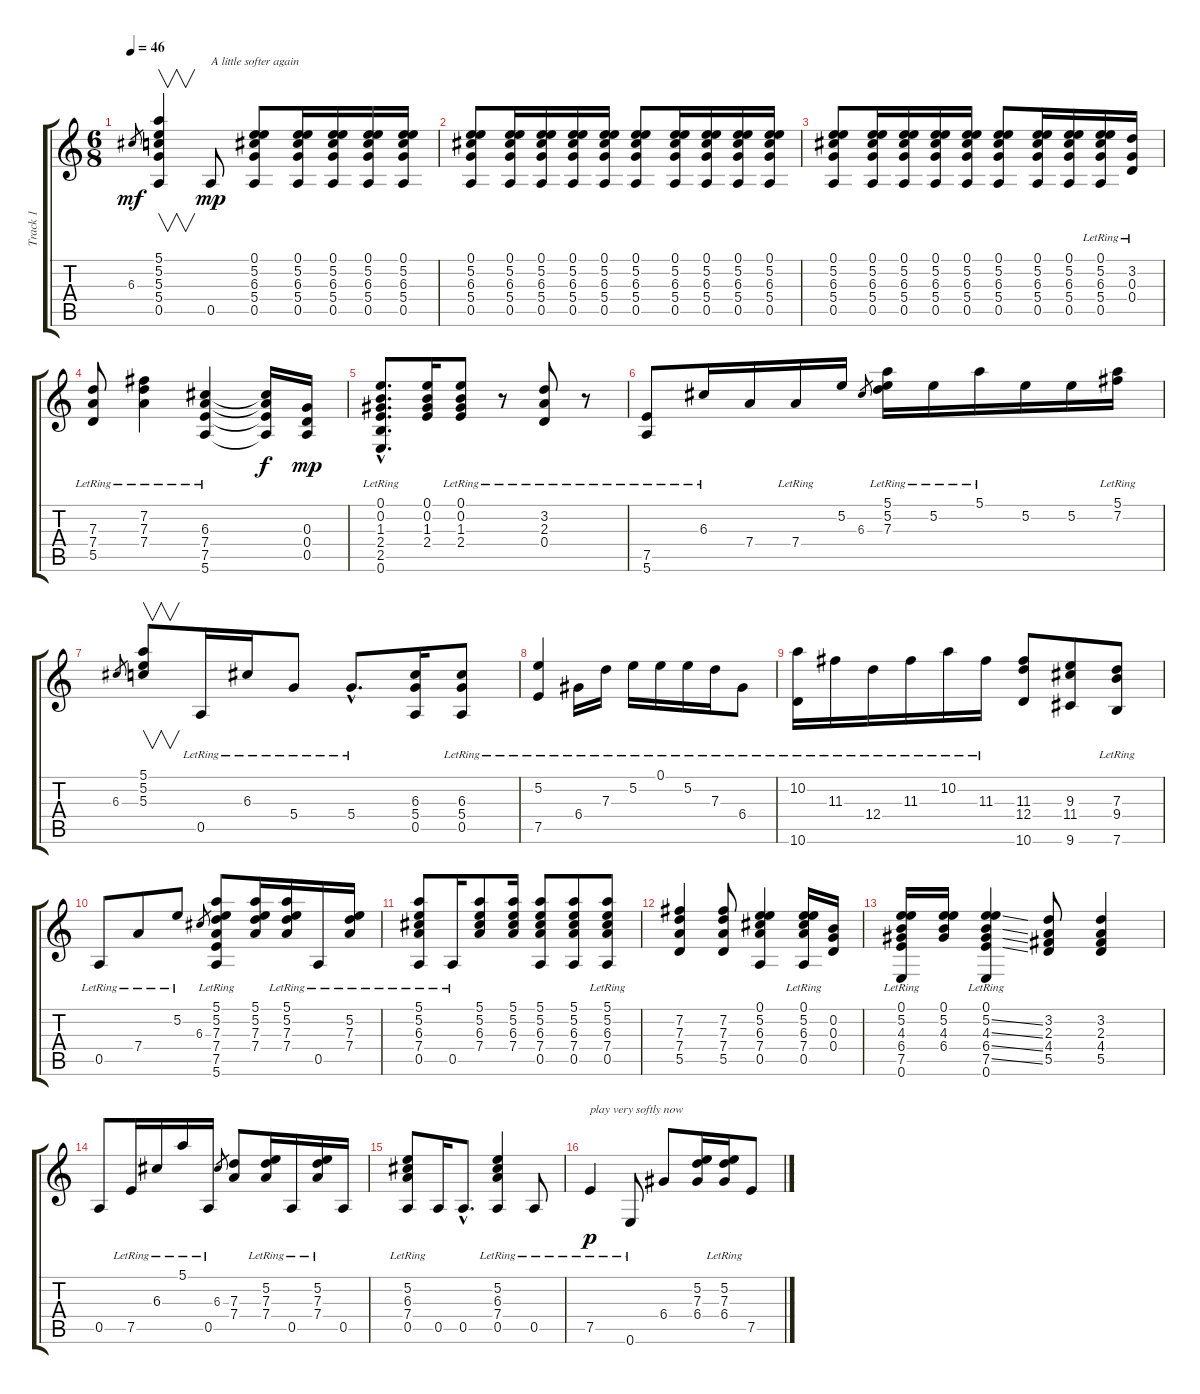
\track ("Track 1" "Track 1") {instrument electricguitarjazz}
\staff {score tabs}
\tuning (E4 B3 G3 D3 A2 E2) {hide}
\ts (6 8)
\tempo 46
\clef g2
\ks c
6.3.8{gr dy mf} (5.1 5.2 5.3 5.4 0.5).4{v} 0.5.8{txt "A little softer again" dy mp} (0.1 5.2 6.3 5.4 0.5).8 (0.1 5.2 6.3 5.4 0.5).16 (0.1 5.2 6.3 5.4 0.5).16 (0.1 5.2 6.3 5.4 0.5).16 (0.1 5.2 6.3 5.4 0.5).16 |
(0.1 5.2 6.3 5.4 0.5).8 (0.1 5.2 6.3 5.4 0.5).16 (0.1 5.2 6.3 5.4 0.5).16 (0.1 5.2 6.3 5.4 0.5).16 (0.1 5.2 6.3 5.4 0.5).16 (0.1 5.2 6.3 5.4 0.5).8 (0.1 5.2 6.3 5.4 0.5).16 (0.1 5.2 6.3 5.4 0.5).16 (0.1 5.2 6.3 5.4 0.5).16 (0.1 5.2 6.3 5.4 0.5).16 |
(0.1 5.2 6.3 5.4 0.5).8 (0.1 5.2 6.3 5.4 0.5).16 (0.1 5.2 6.3 5.4 0.5).16 (0.1 5.2 6.3 5.4 0.5).16 (0.1 5.2 6.3 5.4 0.5).16 (0.1 5.2 6.3 5.4 0.5).8 (0.1 5.2 6.3 5.4 0.5).16 (0.1 5.2 6.3 5.4 0.5).16 (0.1{lr} 5.2 6.3 5.4 0.5{lr}).16 (3.2{lr} 0.3 0.4).16 |
(7.3 7.4 5.5{lr}).8 (7.2{lr} 7.3 7.4).4 (6.3 7.4 7.5 5.6{lr}).4 (6.3{t} 7.4{t} 7.5{t} 5.6{t}).16{dy f} (0.3 0.4 0.5).16{dy mp} |
(0.1{hac} 0.2{hac} 1.3{hac} 2.4{hac} 2.5{hac lr} 0.6{hac lr}).8{d} (0.1 0.2 1.3 2.4).16 (0.1{lr} 0.2{lr} 1.3{lr} 2.4{lr}).8 r.8 (3.2{lr} 2.3{lr} 0.4{lr}).8 r.8 |
(7.5{lr} 5.6{lr}).8 6.3{lr}.16 7.4.16 7.4{lr}.16 5.2.16 6.3.8{gr} (5.1{lr} 5.2 7.3{lr}).16 5.2{lr}.16 5.1{lr}.16 5.2.16 5.2.16 (5.1{lr} 7.2{lr}).16 |
6.3.8{gr} (5.1 5.2 5.3).8{v} 0.5{lr}.16 6.3{lr}.16 5.4{lr}.8 5.4{hac lr}.8{d} (6.3 5.4 0.5).16 (6.3{lr} 5.4{lr} 0.5{lr}).8 |
(5.2{lr} 7.5{lr}).4 6.4{lr}.16 7.3{lr}.16 5.2{lr}.16 0.1{lr}.16 5.2{lr}.16 7.3{lr}.16 6.4{lr}.8 |
(10.2{lr} 10.6{lr}).16 11.3{lr}.16 12.4{lr}.16 11.3{lr}.16 10.2{lr}.16 11.3{lr}.16 (11.3 12.4 10.6).8 (9.3 11.4 9.6).8 (7.3{lr} 9.4{lr} 7.6{lr}).8 |
0.5{lr}.8 7.4{lr}.8 5.2{lr}.8 6.3.8{gr} (5.1 5.2 7.3 7.4 7.5{lr} 5.6{lr}).8 (5.1 5.2 7.3 7.4).16 (5.1{lr} 5.2{lr} 7.3{lr} 7.4{lr}).16 0.5{lr}.16 (5.2{lr} 7.3{lr} 7.4{lr}).16 |
(5.1{lr} 5.2{lr} 6.3{lr} 7.4{lr} 0.5).8 0.5{lr}.16 (5.1 5.2 6.3 7.4).8 (5.1 5.2 6.3 7.4).16 (5.1 5.2 6.3 7.4 0.5).8 (5.1 5.2 6.3 7.4 0.5).8 (5.1{lr} 5.2 6.3 7.4 0.5).8 |
(7.2 7.3 7.4 5.5).4 (7.2 7.3 7.4 5.5).8 (0.1 5.2 6.3 7.4 0.5).4 (0.1{lr} 5.2 6.3 7.4 0.5{lr}).16 (0.2 0.3 0.4).16 |
(0.1 5.2 4.3 6.4 7.5{lr} 0.6{lr}).16 (0.1 5.2 4.3 6.4).16 (0.1{lr} 5.2{ss} 4.3{ss} 6.4{ss} 7.5{ss} 0.6{lr}).4 (3.2 2.3 4.4 5.5).8 (3.2 2.3 4.4 5.5).4 |
0.5.8 7.5{lr}.16 6.3{lr}.16 5.1{lr}.16 0.5{lr}.16 6.3.8{gr} (7.3 7.4).8 (5.2{lr} 7.3{lr} 7.4{lr}).16 0.5{lr}.16 (5.2{lr} 7.3{lr} 7.4{lr}).16 0.5.16 |
(5.2{lr} 6.3{lr} 7.4{lr} 0.5).8 0.5.16 0.5{hac}.8{d} (5.2{lr} 6.3{lr} 7.4{lr} 0.5).4 0.5{lr}.8 |
7.5{lr}.4{txt "play very softly now" dy p} 0.6{lr}.8 6.4.8 (5.2 7.3 6.4).16 (5.2{lr} 7.3{lr} 6.4{lr}).16 7.5.8
